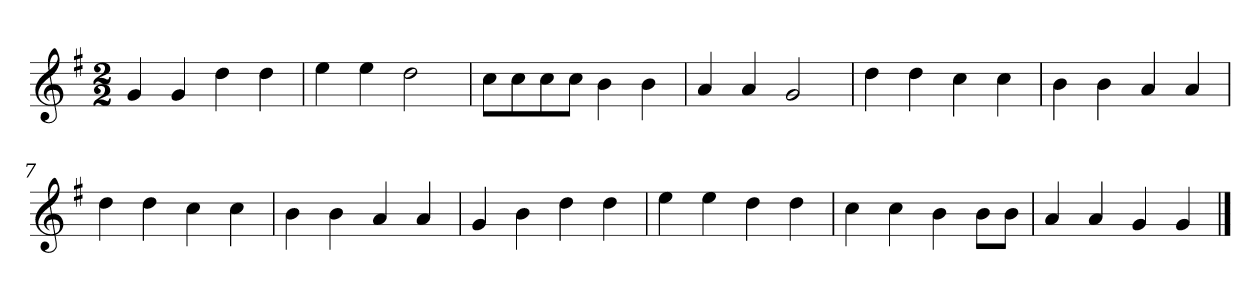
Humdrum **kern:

**kern
*part1
*staff1
*k[f#]
*M2/2
*MM120
=1
4g
4g
4dd
4dd
=2
4ee
4ee
2dd
=3
8ccL
8cc
8cc
8ccJ
4b
4b
=4
4a
4a
2g
=5
4dd
4dd
4cc
4cc
=6
4b
4b
4a
4a
=7
4dd
4dd
4cc
4cc
=8
4b
4b
4a
4a
=9
4g
4b
4dd
4dd
=10
4ee
4ee
4dd
4dd
=11
4cc
4cc
4b
8bL
8bJ
=12
4a
4a
4g
4g
==
*-
